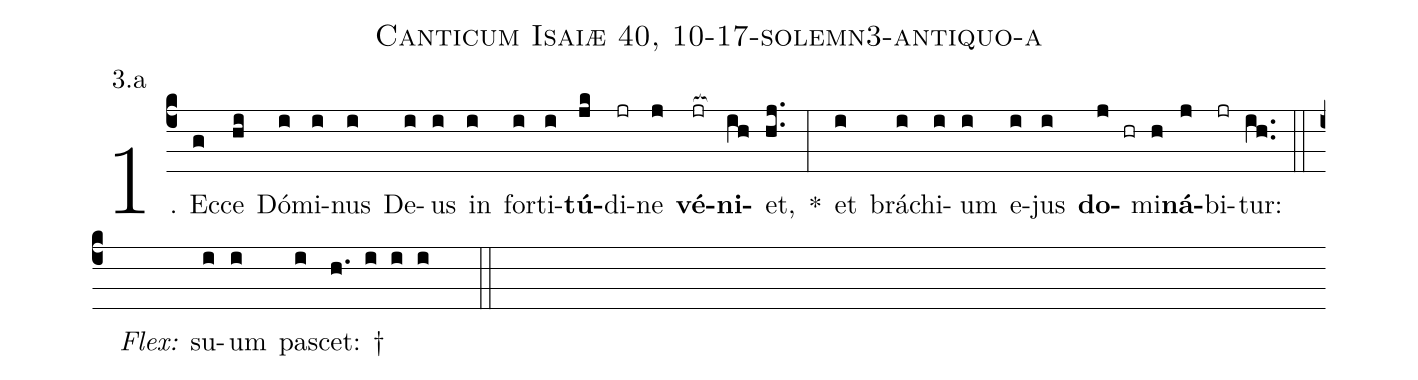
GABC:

name: Canticum Isaiæ 40, 10-17-solemn3-antiquo-a;
annotation: 3.a;
%%
(c4)1. Ec(g)ce(hi) Dó(i)mi(i)nus(i) De(i)us(i) in(i) for(i)ti(i)<b>tú</b>(jk)di(jr)ne(j) <b>vé</b>(jr[ocb:1{])<b>ni</b>(ih[ocb:0}])et,(hj..) *(:) et(i) brá(i)chi(i)um(i) e(i)jus(i) <b>do</b>(j hr)mi(h)<b>ná</b>(j)bi(jr)tur:(ih..) (::)
<i>Flex:</i>()  su(i)um(i) pa(i)scet: †(h. i i i  ::)
